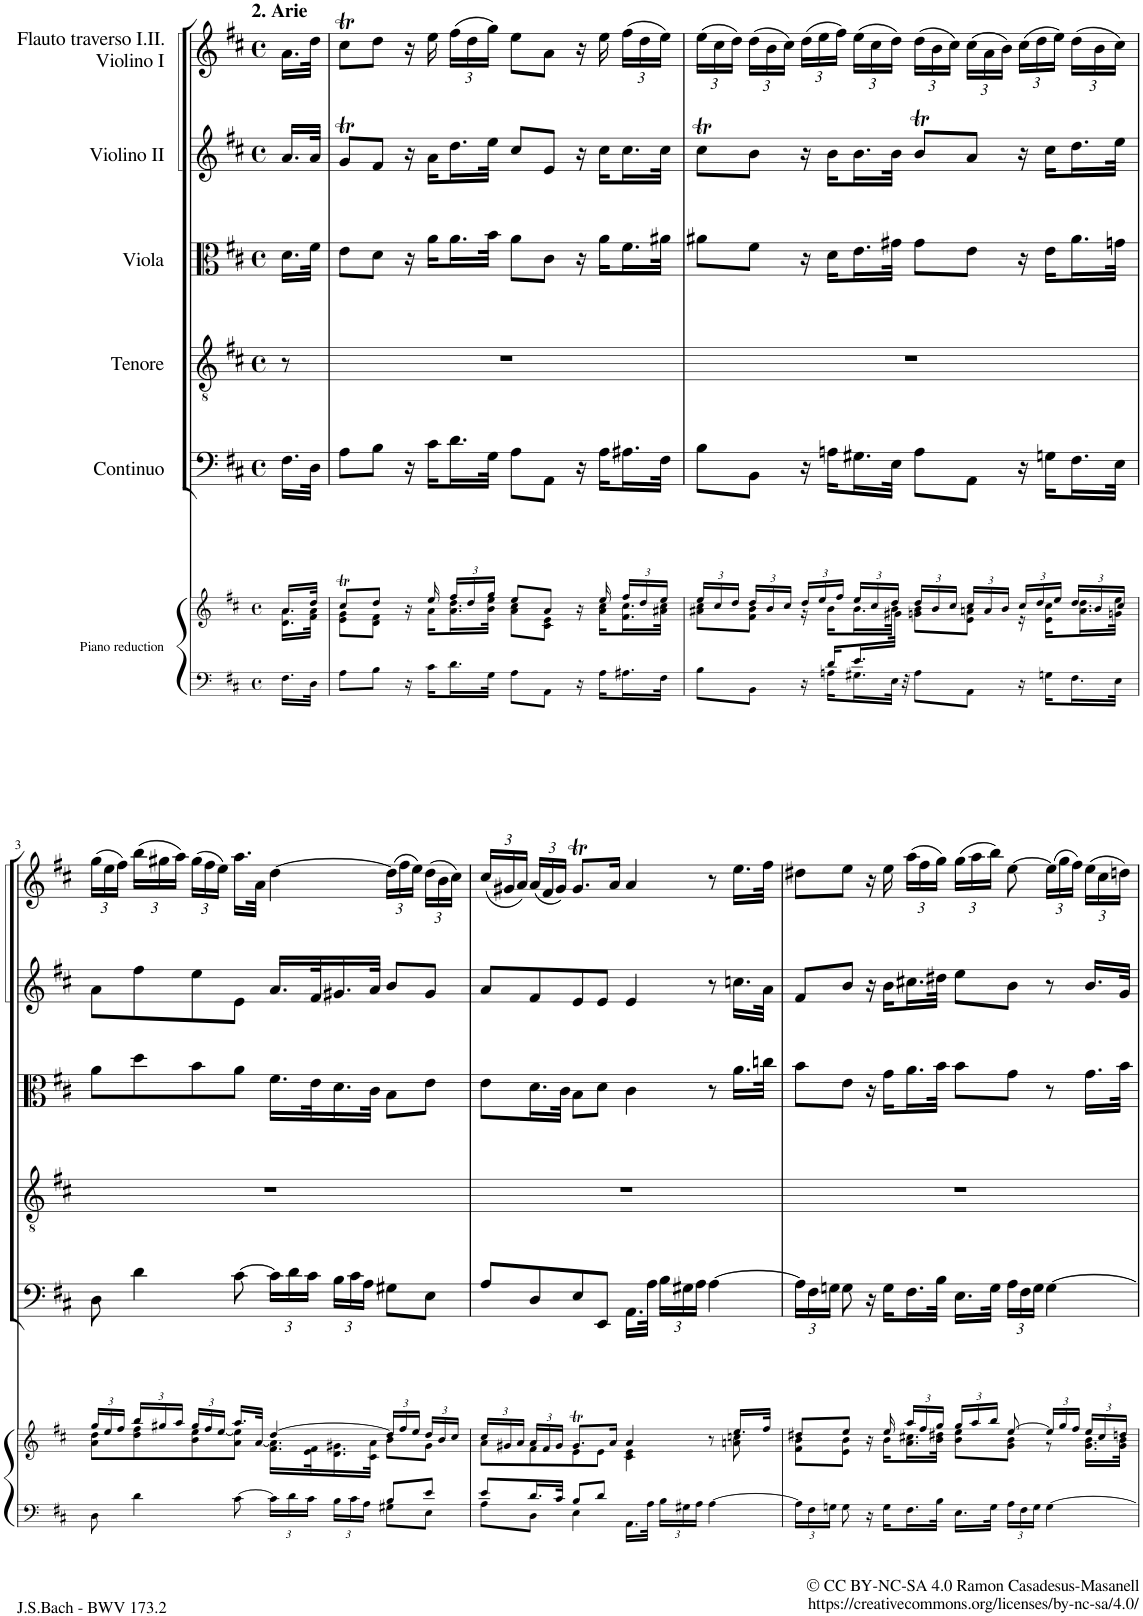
**kern	**kern	**kern	**kern	**kern	**kern	**kern
*part6	*part6	*part5	*part4	*part3	*part2	*part1
*staff7	*staff6	*staff5	*staff4	*staff3	*staff2	*staff1
*I"Piano reduction	*	*I"Continuo	*I"Tenore	*I"Viola	*I"Violino II	*I"Flauto traverso I.II. Violino I
*I'Pno	*	*	*	*I'Vla	*I'Vln	*I'Vln
*stria5	*stria5	*	*	*	*	*
*clefF4	*clefG2	*clefF4	*clefGv2	*clefC3	*clefG2	*clefG2
*k[f#c#]	*k[f#c#]	*k[f#c#]	*k[f#c#]	*k[f#c#]	*k[f#c#]	*k[f#c#]
*M4/4	*M4/4	*M4/4	*M4/4	*M4/4	*M4/4	*M4/4
*met(c)	*met(c)	*met(c)	*met(c)	*met(c)	*met(c)	*met(c)
=	=	=	=	=	=	=
*	*^	*	*	*	*	*
!	!	!	!	!	!	!	!LO:TX:a:B:t=2. Arie
16.F#\LL	16.a/LL	16.d\ 16.a\LL	16.F#\LL	8r	16.d\LL	16.a/LL	16.a\LL
32D\JJk	32dd/JJk	32f#\ 32a\JJk	32D\JJk	.	32f#\JJk	32a/JJk	32dd\JJk
=1	=1	=1	=1	=1	=1	=1	=1
8A\L	8cc#t/L	8e\ 8g\L	8A\L	1r	8e\L	8gT/L	8cc#t\L
8B\J	8dd/J	8d\ 8f#\J	8B\J	.	8d\J	8f#/J	8dd\J
16r	16r	16ryy	16r	.	16r	16r	16r
16c#\LL	16ee/	16a\LL	16c#\LL	.	16a\LL	16a\LL	16ee\
*Xbrackettup	*Xbrackettup	*	*Xbrackettup	*	*Xbrackettup	*Xbrackettup	*Xbrackettup
24.d\	24ff#/LL	24.a\ 24.dd\	24.d\	.	24.a\	24.dd\	(24ff#\LL
.	24dd/	.	.	.	.	.	24dd\
48ryy	.	48ryy	48ryy	.	48ryy	48ryy	.
48G\JJJ	24gg/JJ	48b\ 48ee\JJJ	48G\JJJ	.	48b\JJJ	48ee\JJJ	24gg\JJ)
48ryy	.	48ryy	48ryy	.	48ryy	48ryy	.
8A\L	8ee/L	8a\ 8cc#\L	8A\L	.	8a\L	8cc#/L	8ee\L
8AA\J	8a/J	8c#\ 8e\J	8AA\J	.	8c#\J	8e/J	8a\J
16r	16r	16ryy	16r	.	16r	16r	16r
16A\LL	16ee/	16a\ 16cc#\LL	16A\LL	.	16a\LL	16cc#\LL	16ee\
24.A#X\	24ff#/LL	24.f#\ 24.cc#\	24.A#X\	.	24.f#\	24.cc#\	(24ff#\LL
.	24dd/	.	.	.	.	.	24dd\
48ryy	.	48ryy	48ryy	.	48ryy	48ryy	.
48F#\JJJ	24ee/JJ	48a#X\ 48cc#\JJJ	48F#\JJJ	.	48a#X\JJJ	48cc#\JJJ	24ee\JJ)
48ryy	.	48ryy	48ryy	.	48ryy	48ryy	.
=2	=2	=2	=2	=2	=2	=2	=2
*^	*	*^	*	*	*	*	*
4ryy	8B\L	24ee/LL	8a#X\ 8cc#\L	24%11ryy	8B\L	1r	8a#X\L	8cc#t\L	(24ee\LL
.	.	24cc#/	.	.	.	.	.	.	24cc#\
.	.	24dd/JJ	.	.	.	.	.	.	24dd\JJ)
.	8BB\J	24dd/LL	8f#\ 8b\J	.	8BB\J	.	8f#\J	8b\J	(24dd\LL
.	.	24b/	.	.	.	.	.	.	24b\
.	.	24cc#/JJ	.	.	.	.	.	.	24cc#\JJ)
16r	16ryy	24dd/LL	16r	.	16r	.	16r	16r	(24dd\LL
.	.	24ee/	.	.	.	.	.	.	24ee\
16d/LL	16An\LL	.	16b\LL	.	16An\LL	.	16d\LL	16b\LL	.
.	.	24ff#/JJ	.	.	.	.	.	.	24ff#\JJ)
24.e/	24.G#X\	24ee/LL	24.b\	.	24.G#X\	.	24.e\	24.b\	(24ee\LL
.	.	24cc#/	.	.	.	.	.	.	24cc#\
48ryy	48ryy	.	48ryy	.	48ryy	.	48ryy	48ryy	.
48ryy	48E\JJJ	24dd/JJ	48b\JJJ	48g#X\JJJ	48E\JJJ	.	48g#X\JJJ	48b\JJJ	24dd\JJ)
48r	48ryy	.	48ryy	48%25ryy	48ryy	.	48ryy	48ryy	.
4ryy	8A\L	24dd/LL	8gn\ 8b\L	.	8A\L	.	8g#\L	8bT/L	(24dd\LL
.	.	24b/	.	.	.	.	.	.	24b\
.	.	24cc#/JJ	.	.	.	.	.	.	24cc#\JJ)
.	8AA\J	24cc#/LL	8e\ 8an\J	.	8AA\J	.	8e\J	8a/J	(24cc#\LL
.	.	24a/	.	.	.	.	.	.	24a\
.	.	24b/JJ	.	.	.	.	.	.	24b\JJ)
16r	16ryy	24cc#/LL	16r	.	16r	.	16r	16r	(24cc#\LL
.	.	24dd/	.	.	.	.	.	.	24dd\
16ryy	16Gn\LL	.	16e\ 16cc#\LL	.	16Gn\LL	.	16e\LL	16cc#\LL	.
.	.	24ee/JJ	.	.	.	.	.	.	24ee\JJ)
8ryy	24.F#\	24dd/LL	24.a\ 24.dd\	.	24.F#\	.	24.a#\	24.dd\	(24dd\LL
.	.	24b/	.	.	.	.	.	.	24b\
.	48ryy	.	48ryy	.	48ryy	.	48ryy	48ryy	.
.	48E\JJJ	24cc#/JJ	48gn\ 48ee\JJJ	.	48E\JJJ	.	48gn\JJJ	48ee\JJJ	24cc#\JJ)
.	48ryy	.	48ryy	.	48ryy	.	48ryy	48ryy	.
*	*	*	*v	*v	*	*	*	*	*
!!LO:LB:g=z
=3	=3	=3	=3	=3	=3	=3	=3	=3
2ryy	8D\	24gg/LL	8a\ 8dd\L	8D\	1r	8a\L	8a\L	(24gg\LL
.	.	24ee/	.	.	.	.	.	24ee\
.	.	24ff#/JJ	.	.	.	.	.	24ff#\JJ)
.	4d\	24bb/LL	8dd\ 8ff#\	4d\	.	8dd\	8ff#\	(24bb\LL
.	.	24gg#X/	.	.	.	.	.	24gg#X\
.	.	24aa/JJ	.	.	.	.	.	24aa\JJ)
.	.	24gg#/LL	8b\ 8ee\	.	.	8b\	8ee\	(24gg#\LL
.	.	24ff#/	.	.	.	.	.	24ff#\
.	.	[<24ee/JJ	.	.	.	.	.	24ee\JJ)
.	[>8c#\	16.aa/LL	8a\ 8ee\]J	[8c#\	.	8a\J	8e\J	16.aa\LL
.	.	[<32a/JJk	.	.	.	.	.	32a\JJk
4ryy	24c#\LL]	[4dd/	16.f#\ 16.a\]LL	24c#\LL]	.	16.f#\LL	16.a/LL	[4dd\
.	24d\	.	.	24d\	.	.	.	.
.	24c#\JJ	.	.	24c#\JJ	.	.	.	.
.	.	.	32e\ 32f#\K	.	.	32e\K	32f#/K	.
.	24B\LL	.	16.d\ 16.g#X\	24B\LL	.	16.d\	16.g#X/	.
.	24c#\	.	.	24c#\	.	.	.	.
.	24A\JJ	.	.	24A\JJ	.	.	.	.
.	.	.	32c#\ 32a\JJk	.	.	32c#\JJk	32a/JJk	.
8B/L	8G#X\L	24dd/LL]	8b\L	8G#X\L	.	8B\L	8b/L	(24dd\LL]
.	.	24ff#/	.	.	.	.	.	24ff#\
.	.	24ee/JJ	.	.	.	.	.	24ee\JJ)
8e/J	8E\J	24dd/LL	8g#\J	8E\J	.	8e\J	8g#/J	(24dd\LL
.	.	24b/	.	.	.	.	.	24b\
.	.	24cc#/JJ	.	.	.	.	.	24cc#\JJ)
=4	=4	=4	=4	=4	=4	=4	=4	=4
8e/L	8A\L	24cc#/LL	8a\L	8A/L	1r	8e\L	8a/L	(24cc#/LL
.	.	24g#X/	.	.	.	.	.	24g#X/
.	.	24a/JJ	.	.	.	.	.	24a/JJ)
24.d/L	8D\J	24a/LL	8f#\	8D/	.	16.d\L	8f#/	(24a/LL
.	.	24f#/	.	.	.	.	.	24f#/
48ryy	.	.	.	.	.	.	.	.
48c#/JJJ	.	24g#/JJ	.	.	.	.	.	24g#/JJ)
.	.	.	.	.	.	32c#\JJk	.	.
48ryy	.	.	.	.	.	.	.	.
8B/L	4E\	8.g#t/L	8e\	8E/	.	8B\L	8e/	8.g#t/L
8d/J	.	.	8e\J	8EE/J	.	8d\J	8e/J	.
.	.	16a/Jk	.	.	.	.	.	16a/Jk
2ryy	16.AA\LL	4a/	4c#\ 4e\	16.AA\LL	.	4c#\	4e/	4a/
.	32A\JJk	.	.	32A\JJk	.	.	.	.
.	24B\LL	.	.	24B\LL	.	.	.	.
.	24G#X\	.	.	24G#X\	.	.	.	.
.	24A\JJ	.	.	24A\JJ	.	.	.	.
.	[>4A\	8r	8ryy	[4A\	.	8r	8r	8r
.	.	16.ee/LL	8an\ 8ccn\	.	.	16.a\LL	16.ccn\LL	16.ee\LL
.	.	32ff#/JJk	.	.	.	32ccn\JJk	32a\JJk	32ff#\JJk
*v	*v	*	*	*	*	*	*	*
=5	=5	=5	=5	=5	=5	=5	=5
24A\LL]	8dd#X/L	8f#\ 8b\L	24A\LL]	1r	8b\L	8f#/L	8dd#X\L
24F#\	.	.	24F#\	.	.	.	.
24Gn\JJ	.	.	24Gn\JJ	.	.	.	.
8G\	8ee/J	8e\ 8b\J	8G\	.	8e\J	8b/J	8ee\J
16r	16r	16ryy	16r	.	16r	16r	16r
16G\LL	16ee/	16b\LL	16G\LL	.	16g\LL	16b\LL	16ee\
24.F#\	24aa/LL	24.a\ 24.cc#X\	24.F#\	.	24.a\	24.cc#X\	(24aa\LL
.	24ff#/	.	.	.	.	.	24ff#\
48ryy	.	48ryy	48ryy	.	48ryy	48ryy	.
48B\JJJ	24gg/JJ	48b\ 48dd#X\JJJ	48B\JJJ	.	48b\JJJ	48dd#X\JJJ	24gg\JJ)
48ryy	.	48ryy	48ryy	.	48ryy	48ryy	.
24.E\LL	24gg/LL	8b\ 8ee\L	24.E\LL	.	8b\L	8ee\L	(24gg\LL
.	24aa/	.	.	.	.	.	24aa\
48ryy	.	.	48ryy	.	.	.	.
48G\JJJ	24bb/JJ	.	48G\JJJ	.	.	.	24bb\JJ)
48ryy	.	.	48ryy	.	.	.	.
24A\LL	[8ee/	8g\ 8b\J	24A\LL	.	8g\J	8b\J	[8ee\
24F#\	.	.	24F#\	.	.	.	.
24G\JJ	.	.	24G\JJ	.	.	.	.
[4G\	24ee/LL]	8r	[4G\	.	8r	8r	(24ee\LL]
.	24gg/	.	.	.	.	.	24gg\
.	24ff#/JJ	.	.	.	.	.	24ff#\JJ)
.	24ee/LL	24.g\ 24.b\LL	.	.	24.g\LL	24.b/LL	(24ee\LL
.	24cc#/	.	.	.	.	.	24cc#\
.	.	48ryy	.	.	48ryy	48ryy	.
.	24ddn/JJ	48g\ 48b\JJJ	.	.	48b\JJJ	48g/JJJ	24ddn\JJ)
.	.	48ryy	.	.	48ryy	48ryy	.
*	*v	*v	*	*	*	*	*
=	=	=	=	=	=	=
*-	*-	*-	*-	*-	*-	*-
